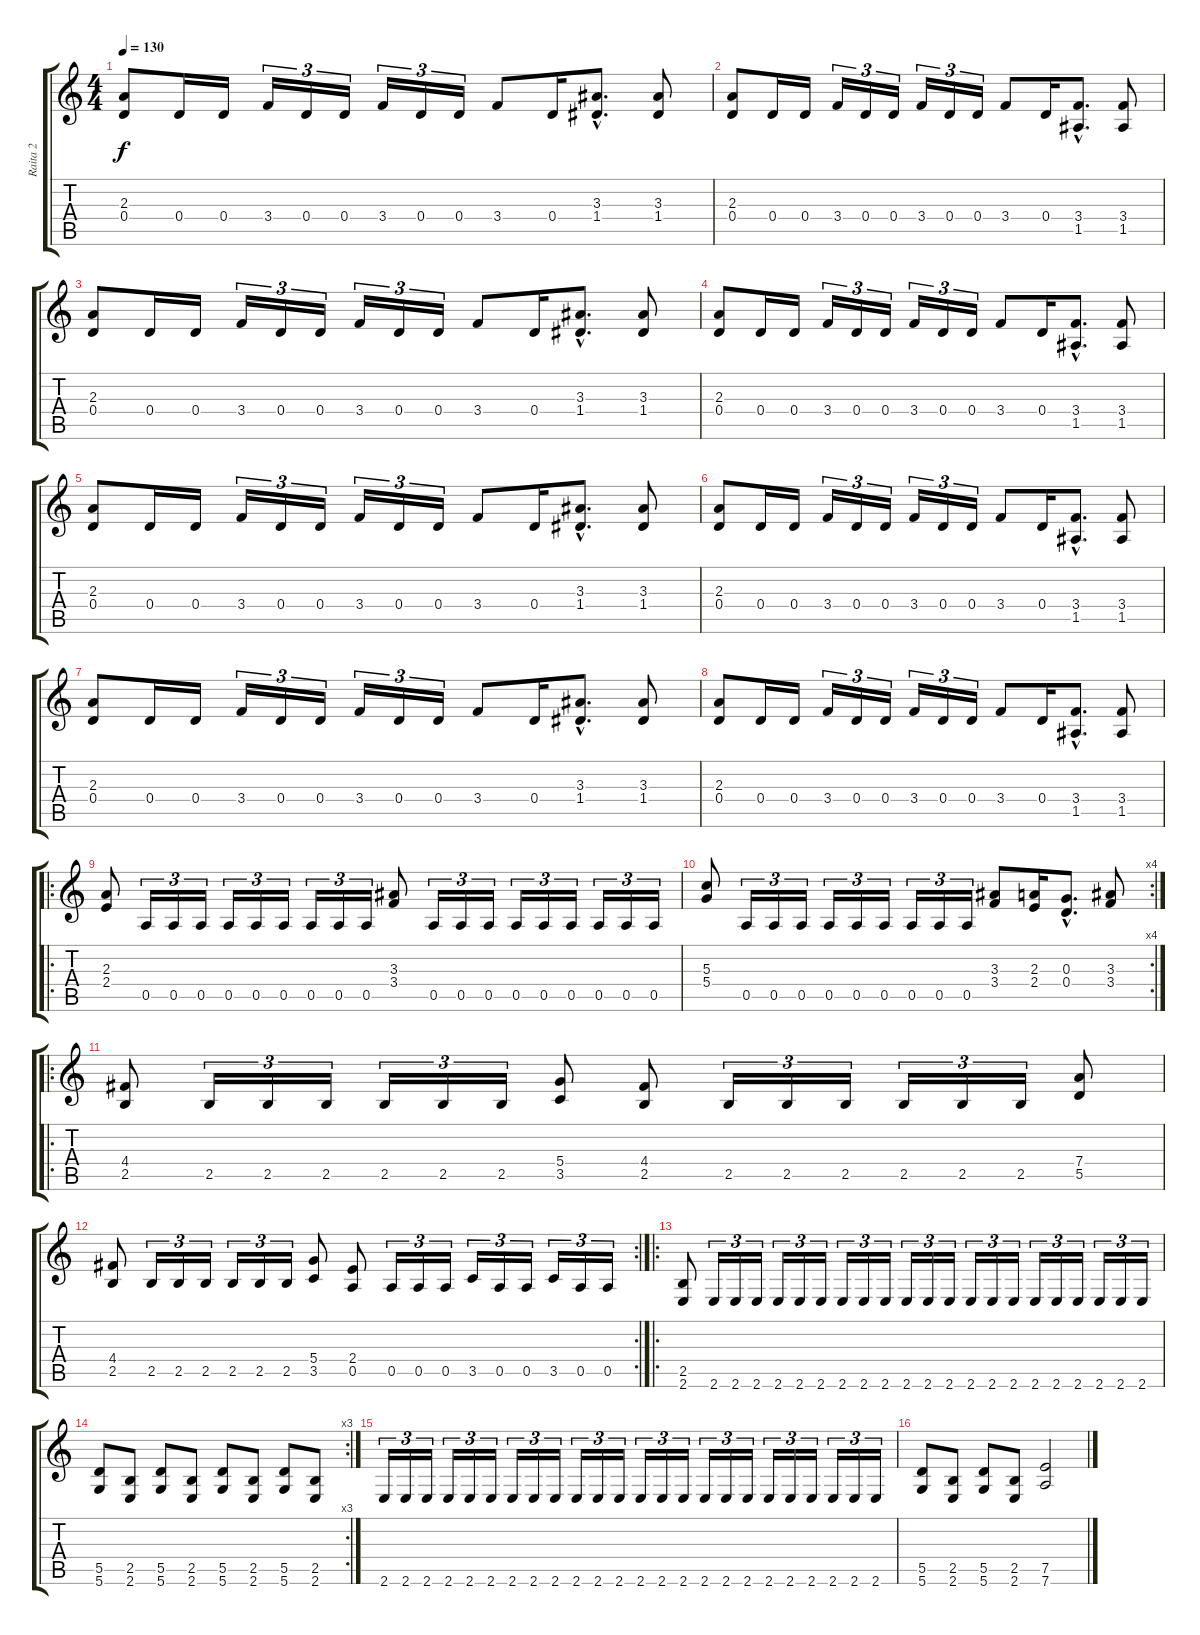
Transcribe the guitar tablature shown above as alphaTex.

\track ("Raita 2" "Raita 2") {instrument overdrivenguitar}
\staff {score tabs}
\tuning (E4 B3 G3 D3 A2 D2) {hide}
\ts (4 4)
\tempo 130
\clef g2
\ks c
(2.3 0.4).8{dy f} 0.4.16 0.4.16 3.4.16{tu (3 2)} 0.4.16{tu (3 2)} 0.4.16{tu (3 2)} 3.4.16{tu (3 2)} 0.4.16{tu (3 2)} 0.4.16{tu (3 2)} 3.4.8 0.4.16 (3.3{hac} 1.4{hac}).8{d} (3.3 1.4).8 |
(2.3 0.4).8 0.4.16 0.4.16 3.4.16{tu (3 2)} 0.4.16{tu (3 2)} 0.4.16{tu (3 2)} 3.4.16{tu (3 2)} 0.4.16{tu (3 2)} 0.4.16{tu (3 2)} 3.4.8 0.4.16 (3.4{hac} 1.5{hac}).8{d} (3.4 1.5).8 |
(2.3 0.4).8 0.4.16 0.4.16 3.4.16{tu (3 2)} 0.4.16{tu (3 2)} 0.4.16{tu (3 2)} 3.4.16{tu (3 2)} 0.4.16{tu (3 2)} 0.4.16{tu (3 2)} 3.4.8 0.4.16 (3.3{hac} 1.4{hac}).8{d} (3.3 1.4).8 |
(2.3 0.4).8 0.4.16 0.4.16 3.4.16{tu (3 2)} 0.4.16{tu (3 2)} 0.4.16{tu (3 2)} 3.4.16{tu (3 2)} 0.4.16{tu (3 2)} 0.4.16{tu (3 2)} 3.4.8 0.4.16 (3.4{hac} 1.5{hac}).8{d} (3.4 1.5).8 |
(2.3 0.4).8 0.4.16 0.4.16 3.4.16{tu (3 2)} 0.4.16{tu (3 2)} 0.4.16{tu (3 2)} 3.4.16{tu (3 2)} 0.4.16{tu (3 2)} 0.4.16{tu (3 2)} 3.4.8 0.4.16 (3.3{hac} 1.4{hac}).8{d} (3.3 1.4).8 |
(2.3 0.4).8 0.4.16 0.4.16 3.4.16{tu (3 2)} 0.4.16{tu (3 2)} 0.4.16{tu (3 2)} 3.4.16{tu (3 2)} 0.4.16{tu (3 2)} 0.4.16{tu (3 2)} 3.4.8 0.4.16 (3.4{hac} 1.5{hac}).8{d} (3.4 1.5).8 |
(2.3 0.4).8 0.4.16 0.4.16 3.4.16{tu (3 2)} 0.4.16{tu (3 2)} 0.4.16{tu (3 2)} 3.4.16{tu (3 2)} 0.4.16{tu (3 2)} 0.4.16{tu (3 2)} 3.4.8 0.4.16 (3.3{hac} 1.4{hac}).8{d} (3.3 1.4).8 |
(2.3 0.4).8 0.4.16 0.4.16 3.4.16{tu (3 2)} 0.4.16{tu (3 2)} 0.4.16{tu (3 2)} 3.4.16{tu (3 2)} 0.4.16{tu (3 2)} 0.4.16{tu (3 2)} 3.4.8 0.4.16 (3.4{hac} 1.5{hac}).8{d} (3.4 1.5).8 |
\ro
(2.3 2.4).8 0.5.16{tu (3 2)} 0.5.16{tu (3 2)} 0.5.16{tu (3 2)} 0.5.16{tu (3 2)} 0.5.16{tu (3 2)} 0.5.16{tu (3 2)} 0.5.16{tu (3 2)} 0.5.16{tu (3 2)} 0.5.16{tu (3 2)} (3.3 3.4).8 0.5.16{tu (3 2)} 0.5.16{tu (3 2)} 0.5.16{tu (3 2)} 0.5.16{tu (3 2)} 0.5.16{tu (3 2)} 0.5.16{tu (3 2)} 0.5.16{tu (3 2)} 0.5.16{tu (3 2)} 0.5.16{tu (3 2)} |
\rc 4
(5.3 5.4).8 0.5.16{tu (3 2)} 0.5.16{tu (3 2)} 0.5.16{tu (3 2)} 0.5.16{tu (3 2)} 0.5.16{tu (3 2)} 0.5.16{tu (3 2)} 0.5.16{tu (3 2)} 0.5.16{tu (3 2)} 0.5.16{tu (3 2)} (3.3 3.4).8 (2.3 2.4).16 (0.3{hac} 0.4{hac}).8{d} (3.3 3.4).8 |
\ro
(4.4 2.5).8 2.5.16{tu (3 2)} 2.5.16{tu (3 2)} 2.5.16{tu (3 2)} 2.5.16{tu (3 2)} 2.5.16{tu (3 2)} 2.5.16{tu (3 2)} (5.4 3.5).8 (4.4 2.5).8 2.5.16{tu (3 2)} 2.5.16{tu (3 2)} 2.5.16{tu (3 2)} 2.5.16{tu (3 2)} 2.5.16{tu (3 2)} 2.5.16{tu (3 2)} (7.4 5.5).8 |
\rc 2
(4.4 2.5).8 2.5.16{tu (3 2)} 2.5.16{tu (3 2)} 2.5.16{tu (3 2)} 2.5.16{tu (3 2)} 2.5.16{tu (3 2)} 2.5.16{tu (3 2)} (5.4 3.5).8 (2.4 0.5).8 0.5.16{tu (3 2)} 0.5.16{tu (3 2)} 0.5.16{tu (3 2)} 3.5.16{tu (3 2)} 0.5.16{tu (3 2)} 0.5.16{tu (3 2)} 3.5.16{tu (3 2)} 0.5.16{tu (3 2)} 0.5.16{tu (3 2)} |
\ro
(2.5 2.6).8 2.6.16{tu (3 2)} 2.6.16{tu (3 2)} 2.6.16{tu (3 2)} 2.6.16{tu (3 2)} 2.6.16{tu (3 2)} 2.6.16{tu (3 2)} 2.6.16{tu (3 2)} 2.6.16{tu (3 2)} 2.6.16{tu (3 2)} 2.6.16{tu (3 2)} 2.6.16{tu (3 2)} 2.6.16{tu (3 2)} 2.6.16{tu (3 2)} 2.6.16{tu (3 2)} 2.6.16{tu (3 2)} 2.6.16{tu (3 2)} 2.6.16{tu (3 2)} 2.6.16{tu (3 2)} 2.6.16{tu (3 2)} 2.6.16{tu (3 2)} 2.6.16{tu (3 2)} |
\rc 3
(5.5 5.6).8 (2.5 2.6).8 (5.5 5.6).8 (2.5 2.6).8 (5.5 5.6).8 (2.5 2.6).8 (5.5 5.6).8 (2.5 2.6).8 |
2.6.16{tu (3 2)} 2.6.16{tu (3 2)} 2.6.16{tu (3 2)} 2.6.16{tu (3 2)} 2.6.16{tu (3 2)} 2.6.16{tu (3 2)} 2.6.16{tu (3 2)} 2.6.16{tu (3 2)} 2.6.16{tu (3 2)} 2.6.16{tu (3 2)} 2.6.16{tu (3 2)} 2.6.16{tu (3 2)} 2.6.16{tu (3 2)} 2.6.16{tu (3 2)} 2.6.16{tu (3 2)} 2.6.16{tu (3 2)} 2.6.16{tu (3 2)} 2.6.16{tu (3 2)} 2.6.16{tu (3 2)} 2.6.16{tu (3 2)} 2.6.16{tu (3 2)} 2.6.16{tu (3 2)} 2.6.16{tu (3 2)} 2.6.16{tu (3 2)} |
(5.5 5.6).8 (2.5 2.6).8 (5.5 5.6).8 (2.5 2.6).8 (7.5 7.6).2
